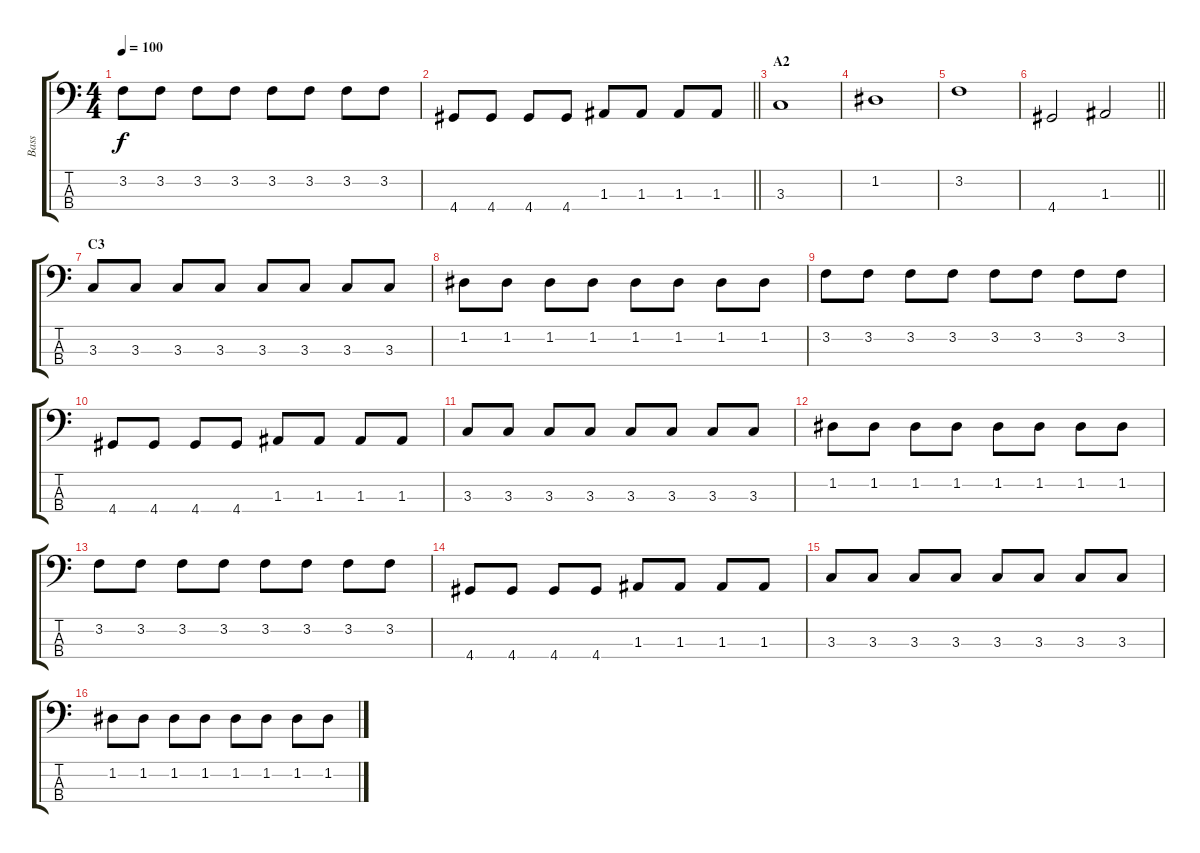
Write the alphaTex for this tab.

\track ("Bass" "Bass") {instrument electricbasspick}
\staff {score tabs}
\tuning (G2 D2 A1 E1) {hide}
\ts (4 4)
\tempo 100
\clef f4
\ks c
3.2.8{dy f} 3.2.8 3.2.8 3.2.8 3.2.8 3.2.8 3.2.8 3.2.8 |
\barLineRight lightlight
4.4.8 4.4.8 4.4.8 4.4.8 1.3.8 1.3.8 1.3.8 1.3.8 |
\section ("" "A2")
3.3.1 |
1.2.1 |
3.2.1 |
\barLineRight lightlight
4.4.2 1.3.2 |
\section ("" "C3")
3.3.8 3.3.8 3.3.8 3.3.8 3.3.8 3.3.8 3.3.8 3.3.8 |
1.2.8 1.2.8 1.2.8 1.2.8 1.2.8 1.2.8 1.2.8 1.2.8 |
3.2.8 3.2.8 3.2.8 3.2.8 3.2.8 3.2.8 3.2.8 3.2.8 |
4.4.8 4.4.8 4.4.8 4.4.8 1.3.8 1.3.8 1.3.8 1.3.8 |
3.3.8 3.3.8 3.3.8 3.3.8 3.3.8 3.3.8 3.3.8 3.3.8 |
1.2.8 1.2.8 1.2.8 1.2.8 1.2.8 1.2.8 1.2.8 1.2.8 |
3.2.8 3.2.8 3.2.8 3.2.8 3.2.8 3.2.8 3.2.8 3.2.8 |
4.4.8 4.4.8 4.4.8 4.4.8 1.3.8 1.3.8 1.3.8 1.3.8 |
3.3.8 3.3.8 3.3.8 3.3.8 3.3.8 3.3.8 3.3.8 3.3.8 |
1.2.8 1.2.8 1.2.8 1.2.8 1.2.8 1.2.8 1.2.8 1.2.8
